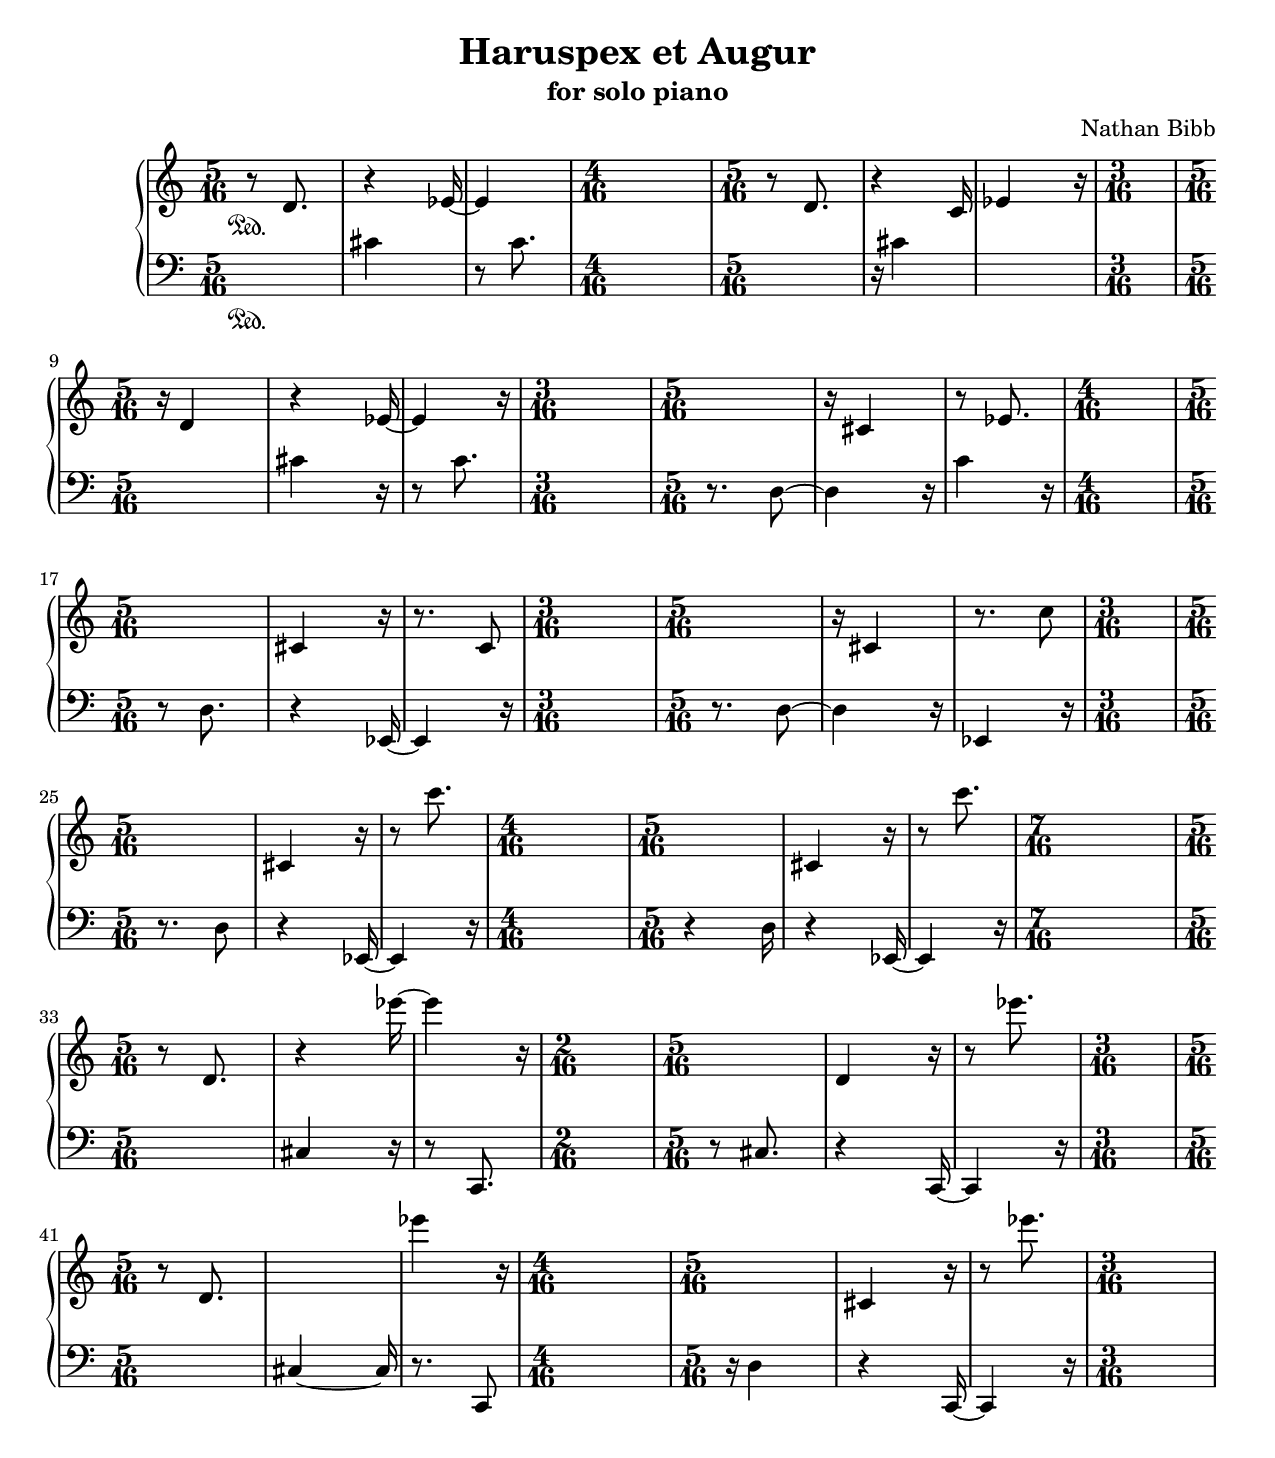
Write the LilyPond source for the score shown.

\version "2.12.0"
\header {
  title = "Haruspex et Augur"
  subtitle = "for solo piano"
  composer = "Nathan Bibb"
}
\include "english.ly"
\paper {
 #(set-paper-size "letter")
}

hiaaa = { r8 \sustainOn d'8.  | r4 ef'16 ~ | ef'4 s16 | }
loaaa = { s4 \sustainOn s16   | cs'4 s16   | r8 c'8.  | }

hiaab = { r8 d'8. | r4 c'16  | ef'4 r16 | }
loaab = { s4 s16  | r16 cs'4 | s4 s16   | }

hiaac = { r16 d'4 | r4 ef'16 ~ | ef'4 r16 | }
loaac = { s4 s16  | cs'4 r16   | r8 c'8.  | }

hiaad = { s4 s16   | r16 cs'4 | r8 ef'8. | }
loaad = { r8. d8 ~ | d4 r16   | c'4 r16  | }

hiaae = { s4 s16 | cs'4 r16   | r8. c'8 | } 
loaae = { r8 d8. | r4 ef,16 ~ | ef,4 r16  | }

hiaaf = { s4 s16   | r16 cs'4 | r8. c''8 |}
loaaf = { r8. d8 ~ | d4 r16   | ef,4 r16 | }

hiaag = { s4 s16 | cs'4 r16    | r8 c'''8. | }
loaag = { r8. d8 | r4 ef,16 ~ | ef,4 r16  | }

hiaah = { s4 s16 | cs'4 r16   | r8 c'''8. | }
loaah = { r4 d16 | r4 ef,16 ~ | ef,4 r16  | }

hiaai = { r8 d'8. | r4 ef'''16 ~ | ef'''4 r16 | }
loaai = { s4 s16  | cs4 r16      | r8 c,8.    | }

hiaaj = { s4 s16  | d'4 r16   | r8 ef'''8. | }
loaaj = { r8 cs8. | r4 c,16 ~ | c,4 r16    | }

hiaak = { r8 d'8. | s4 s16     | ef'''4 r16 | }
loaak = { s4 s16  | cs4 ~ cs16 | r8. c,8    | }

hiaal = { s4 s16 | cs'4 r16  | r8 ef'''8. | }
loaal = { r16 d4 | r4 c,16 ~ | c,4 r16    | }


upper =  {
  \clef treble
  \time 5/16 \hiaaa \time 4/16 { s4 } \time 5/16 \hiaab \time 3/16 { s8. \break }
  \time 5/16 \hiaac \time 3/16 { s8. } \time 5/16 \hiaad \time 4/16 { s4 \break }
  \time 5/16 \hiaae \time 3/16 { s8. } \time 5/16 \hiaaf \time 3/16 { s8. \break }
  \time 5/16 \hiaag \time 4/16 { s4 } \time 5/16 \hiaah \time 7/16 { s4.. \break }
  \time 5/16 \hiaai \time 2/16 { s8 } \time 5/16 \hiaaj \time 3/16 { s8. \break }
  \time 5/16 \hiaak \time 4/16 { s4 } \time 5/16 \hiaal \time 3/16 { s8. \break }
}

lower = {
  \clef bass
  \time 5/16 \loaaa \time 4/16 { s4 } \time 5/16 \loaab \time 3/16 { s8. \break }
  \time 5/16 \loaac \time 3/16 { s8. } \time 5/16 \loaad \time 4/16 { s4 \break }
  \time 5/16 \loaae \time 3/16 { s8. } \time 5/16 \loaaf \time 3/16 { s8. \break }
  \time 5/16 \loaag \time 4/16 { s4 } \time 5/16 \loaah \time 7/16 { s4.. \break }
  \time 5/16 \loaai \time 2/16 { s8 } \time 5/16 \loaaj \time 3/16 { s8. \break }
  \time 5/16 \loaak \time 4/16 { s4 } \time 5/16 \loaal \time 3/16 { s8. \break }
}
\score {
	\new PianoStaff <<
	\new Staff = "upper" \upper
	\new Staff = "lower" \lower
	>>
	\layout {
	  \context {
	    \Score 
	    proportionalNotationDuration = #(ly:make-moment 1 16)
	  }
	}
}
\score {
	\unfoldRepeats {
		\new PianoStaff <<
		\set PianoStaff.instrumentName = #"Piano  "
		\new Staff = "upper" \upper
		\new Staff = "lower" \lower
		>>
	}
	\midi { 
	 	\context {
			\Score
			tempoWholesPerMinute = #(ly:make-moment 72 16)
			}
	}
}
